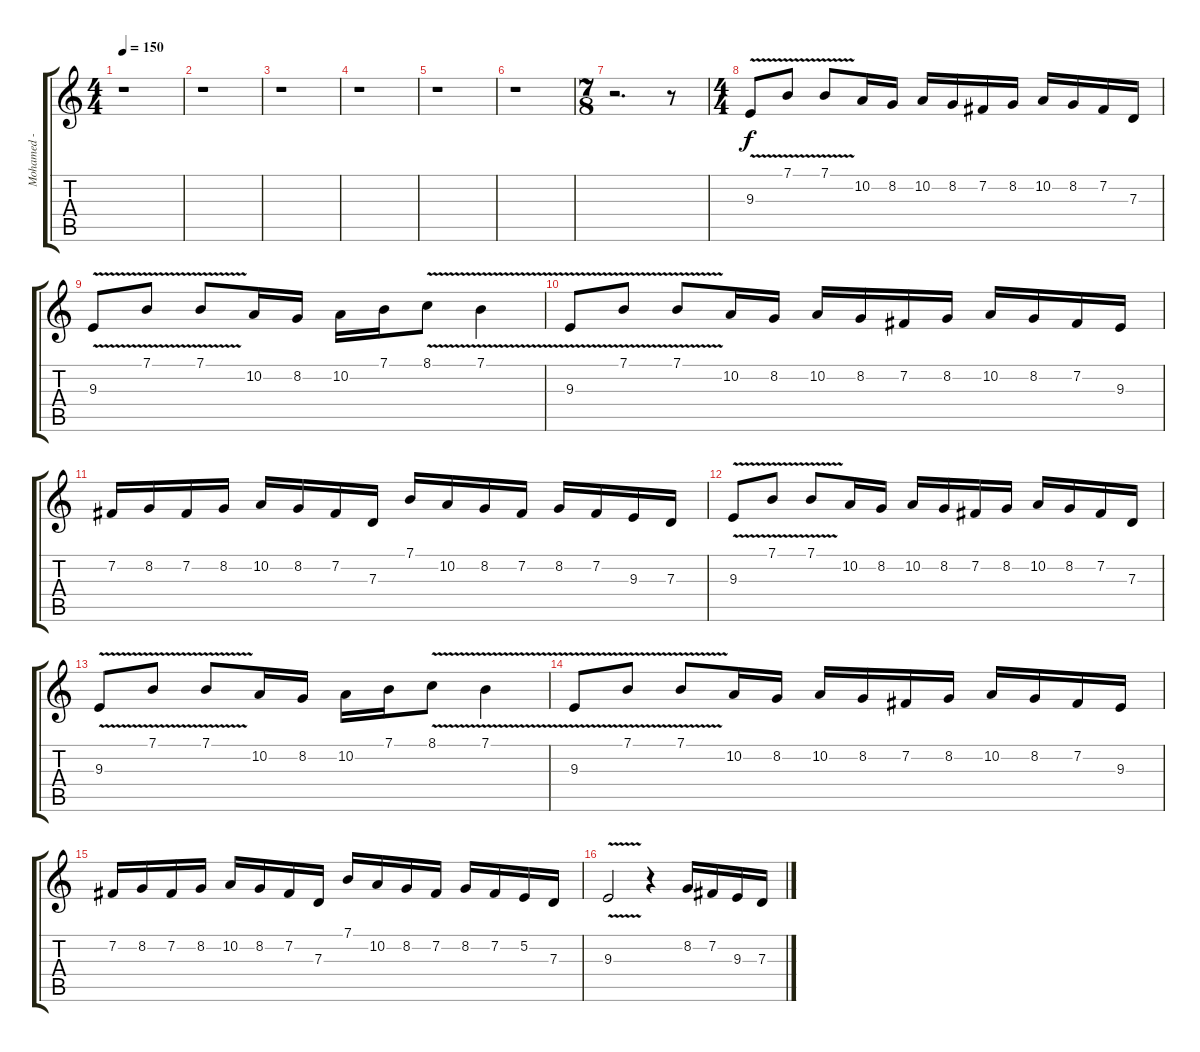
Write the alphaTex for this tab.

\track ("Mohamed - Violin" "Mohamed - ") {instrument violin}
\staff {score tabs}
\tuning (E4 B3 G3 D3 A2 E2) {hide}
\ts (4 4)
\tempo 150
\clef g2
\ks c
r.1{dy f instrument violin} |
r.1 |
r.1 |
r.1 |
r.1 |
r.1 |
\ts (7 8)
r.2{d} r.8 |
\ts (4 4)
9.3{v}.8 7.1{v}.8 7.1{v}.8 10.2.16 8.2.16 10.2.16 8.2.16 7.2.16 8.2.16 10.2.16 8.2.16 7.2.16 7.3.16 |
9.3{v}.8 7.1{v}.8 7.1{v}.8 10.2.16 8.2.16 10.2.16 7.1.16 8.1{v}.8 7.1{v}.4 |
9.3{v}.8 7.1{v}.8 7.1{v}.8 10.2.16 8.2.16 10.2.16 8.2.16 7.2.16 8.2.16 10.2.16 8.2.16 7.2.16 9.3.16 |
7.2.16 8.2.16 7.2.16 8.2.16 10.2.16 8.2.16 7.2.16 7.3.16 7.1.16 10.2.16 8.2.16 7.2.16 8.2.16 7.2.16 9.3.16 7.3.16 |
9.3{v}.8 7.1{v}.8 7.1{v}.8 10.2.16 8.2.16 10.2.16 8.2.16 7.2.16 8.2.16 10.2.16 8.2.16 7.2.16 7.3.16 |
9.3{v}.8 7.1{v}.8 7.1{v}.8 10.2.16 8.2.16 10.2.16 7.1.16 8.1{v}.8 7.1{v}.4 |
9.3{v}.8 7.1{v}.8 7.1{v}.8 10.2.16 8.2.16 10.2.16 8.2.16 7.2.16 8.2.16 10.2.16 8.2.16 7.2.16 9.3.16 |
7.2.16 8.2.16 7.2.16 8.2.16 10.2.16 8.2.16 7.2.16 7.3.16 7.1.16 10.2.16 8.2.16 7.2.16 8.2.16 7.2.16 5.2.16 7.3.16 |
9.3{v}.2 r.4 8.2.16 7.2.16 9.3.16 7.3.16
